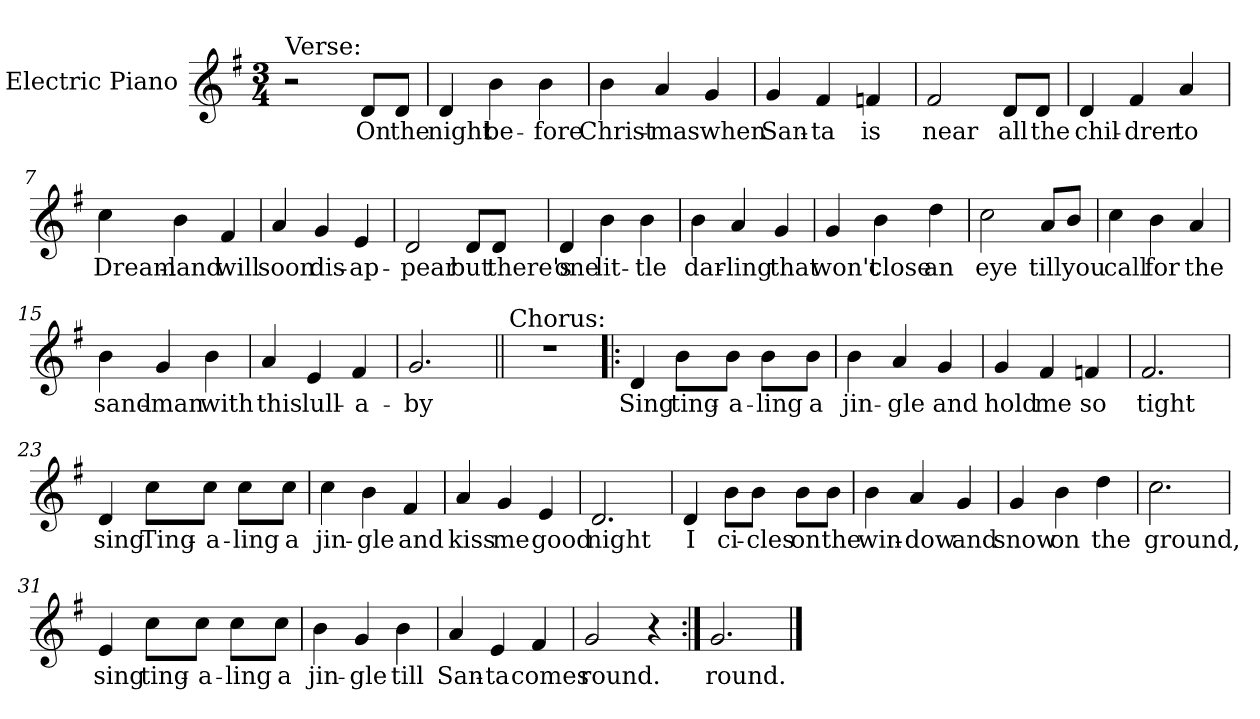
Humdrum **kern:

**kern	**text
*part1	*part1
*staff1	*staff1
*I"Electric Piano	*
*I'E.Pno	*
*clefG2	*
*k[f#]	*
*G:	*
*M3/4	*
=1	=1
!LO:TX:a:t=Verse&colon;	!
2r	.
8d/L	On
8d/J	the
=2	=2
4d/	night
4b\	be-
4b\	-fore
=3	=3
4b\	Christ-
4a/	-mas
4g/	when
=4	=4
4g/	San-
4f#/	-ta
4fn/	is
=5	=5
2f#/	near
8d/L	all
8d/J	the
!!LO:LB:g=z
=6	=6
4d/	chil-
4f#/	-dren
4a/	to
=7	=7
4cc\	Dream-
4b\	-land
4f#/	will
=8	=8
4a/	soon
4g/	dis-
4e/	ap-
=9	=9
2d/	pear
8d/L	but
8d/J	there's
!!LO:LB:g=z
=10	=10
4d/	one
4b\	lit-
4b\	tle
=11	=11
4b\	dar-
4a/	ling
4g/	that
=12	=12
4g/	won't
4b\	close
4dd\	an
=13	=13
2cc\	eye
8a/L	till
8b/J	you
!!LO:LB:g=z
=14	=14
4cc\	call
4b\	for
4a/	the
=15	=15
4b\	sand-
4g/	man
4b\	with
=16	=16
4a/	this
4e/	lull-
4f#/	a-
=17	=17
2.g/	by
!!LO:LB:g=z
=18||	=18||
!LO:TX:a:t=Chorus&colon;	!
2.r	.
=19!|:	=19!|:
4d/	Sing
8b\L	ting-
8b\J	a-
8b\L	ling
8b\J	a
=20	=20
4b\	jin-
4a/	gle
4g/	and
=21	=21
4g/	hold
4f#/	me
4fn/	so
=22	=22
2.f#/	tight
!!LO:LB:g=z
=23	=23
4d/	sing
8cc\L	Ting-
8cc\J	a-
8cc\L	ling
8cc\J	a
=24	=24
4cc\	jin-
4b\	gle
4f#/	and
=25	=25
4a/	kiss
4g/	me
4e/	good
=26	=26
2.d/	night
!!LO:LB:g=z
=27	=27
4d/	I
8b\L	-ci-
8b\J	-cles
8b\L	on
8b\J	the
=28	=28
4b\	-win-
4a/	-dow
4g/	and
=29	=29
4g/	snow
4b\	on
4dd\	the
=30	=30
2.cc\	ground,
!!LO:LB:g=z
=31	=31
4e/	sing
8cc\L	ting-
8cc\J	-a-
8cc\L	-ling
8cc\J	-a
=32	=32
4b\	jin-
4g/	-gle
4b\	till
=33	=33
4a/	San-
4e/	-ta
4f#/	comes
=34	=34
2g/	round.
4r	.
=35:|!	=35:|!
2.g/	round.
==	==
*-	*-
